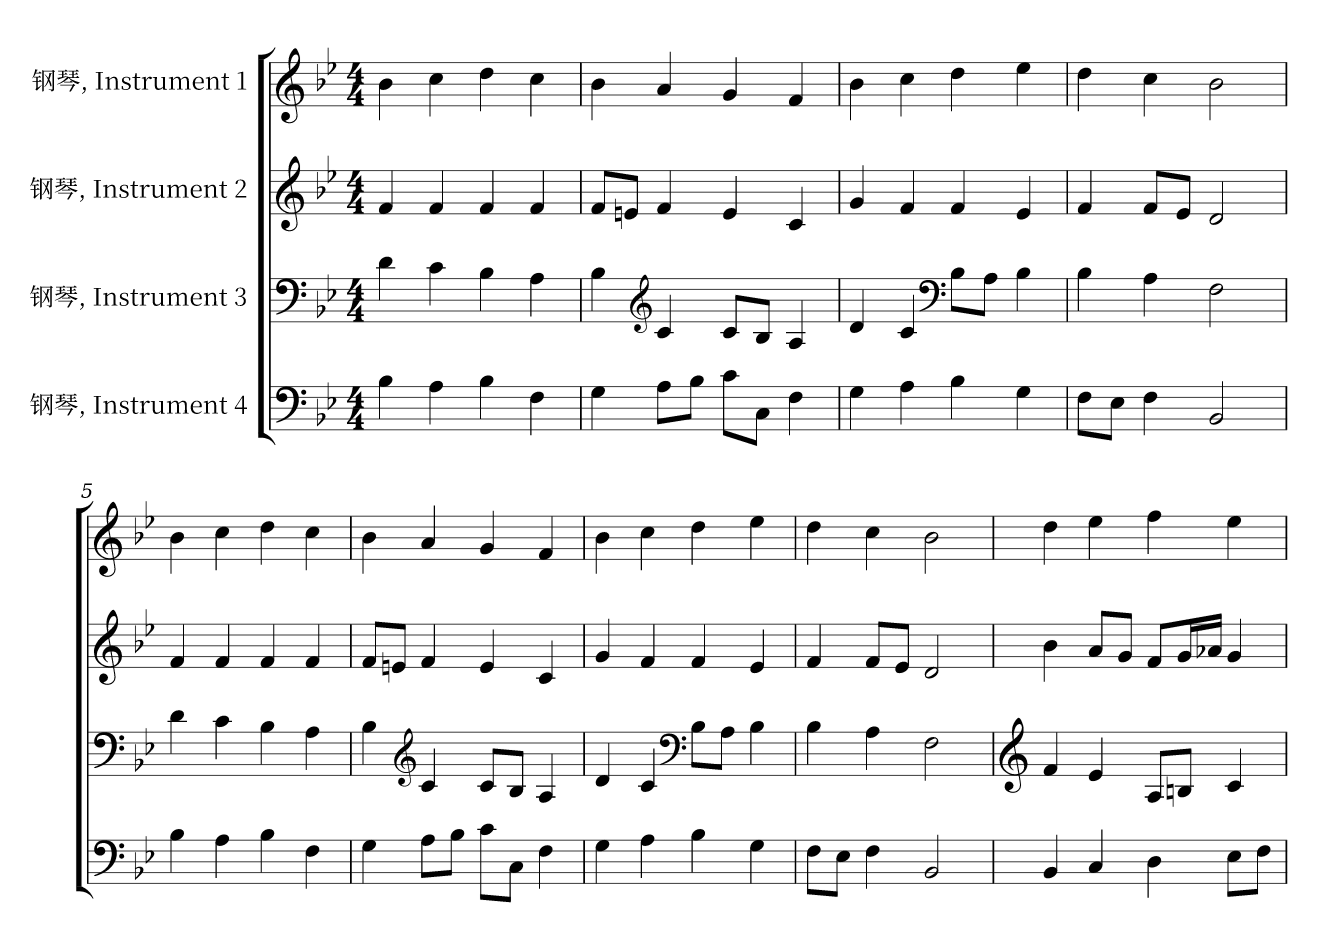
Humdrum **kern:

**kern	**kern	**kern	**kern
*part4	*part3	*part2	*part1
*staff4	*staff3	*staff2	*staff1
*I"钢琴, Instrument 4	*I"钢琴, Instrument 3	*I"钢琴, Instrument 2	*I"钢琴, Instrument 1
*clefF4	*clefF4	*clefG2	*clefG2
*k[b-e-]	*k[b-e-]	*k[b-e-]	*k[b-e-]
*M4/4	*M4/4	*M4/4	*M4/4
*MM96	*MM96	*MM96	*MM96
=1	=1	=1	=1
4B-\	4d\	4f/	4b-\
4A\	4c\	4f/	4cc\
4B-\	4B-\	4f/	4dd\
4F\	4A\	4f/	4cc\
=2	=2	=2	=2
4G\	4B-\	8f/L	4b-\
.	.	8en/J	.
*	*clefG2	*	*
8A\L	4c/	4f/	4a/
8B-\J	.	.	.
8c\L	8c/L	4e/	4g/
8C\J	8B-/J	.	.
4F\	4A/	4c/	4f/
=3	=3	=3	=3
4G\	4d/	4g/	4b-\
4A\	4c/	4f/	4cc\
*	*clefF4	*	*
4B-\	8B-\L	4f/	4dd\
.	8A\J	.	.
4G\	4B-\	4e-/	4ee-\
=4	=4	=4	=4
8F\L	4B-\	4f/	4dd\
8E-\J	.	.	.
4F\	4A\	8f/L	4cc\
.	.	8e-/J	.
2BB-/	2F\	2d/	2b-\
=5	=5	=5	=5
4B-\	4d\	4f/	4b-\
4A\	4c\	4f/	4cc\
4B-\	4B-\	4f/	4dd\
4F\	4A\	4f/	4cc\
!!LO:LB:g=z
=6	=6	=6	=6
4G\	4B-\	8f/L	4b-\
.	.	8en/J	.
*	*clefG2	*	*
8A\L	4c/	4f/	4a/
8B-\J	.	.	.
8c\L	8c/L	4e/	4g/
8C\J	8B-/J	.	.
4F\	4A/	4c/	4f/
=7	=7	=7	=7
4G\	4d/	4g/	4b-\
4A\	4c/	4f/	4cc\
*	*clefF4	*	*
4B-\	8B-\L	4f/	4dd\
.	8A\J	.	.
4G\	4B-\	4e-/	4ee-\
=8	=8	=8	=8
8F\L	4B-\	4f/	4dd\
8E-\J	.	.	.
4F\	4A\	8f/L	4cc\
.	.	8e-/J	.
2BB-/	2F\	2d/	2b-\
=9	=9	=9	=9
*	*clefG2	*	*
4BB-/	4f/	4b-\	4dd\
4C/	4e-/	8a/L	4ee-\
.	.	8g/J	.
4D\	8A/L	8f/L	4ff\
.	8Bn/J	16g/L	.
.	.	16a-X/JJ	.
8E-\L	4c/	4g/	4ee-\
8F\J	.	.	.
=	=	=	=
*-	*-	*-	*-
